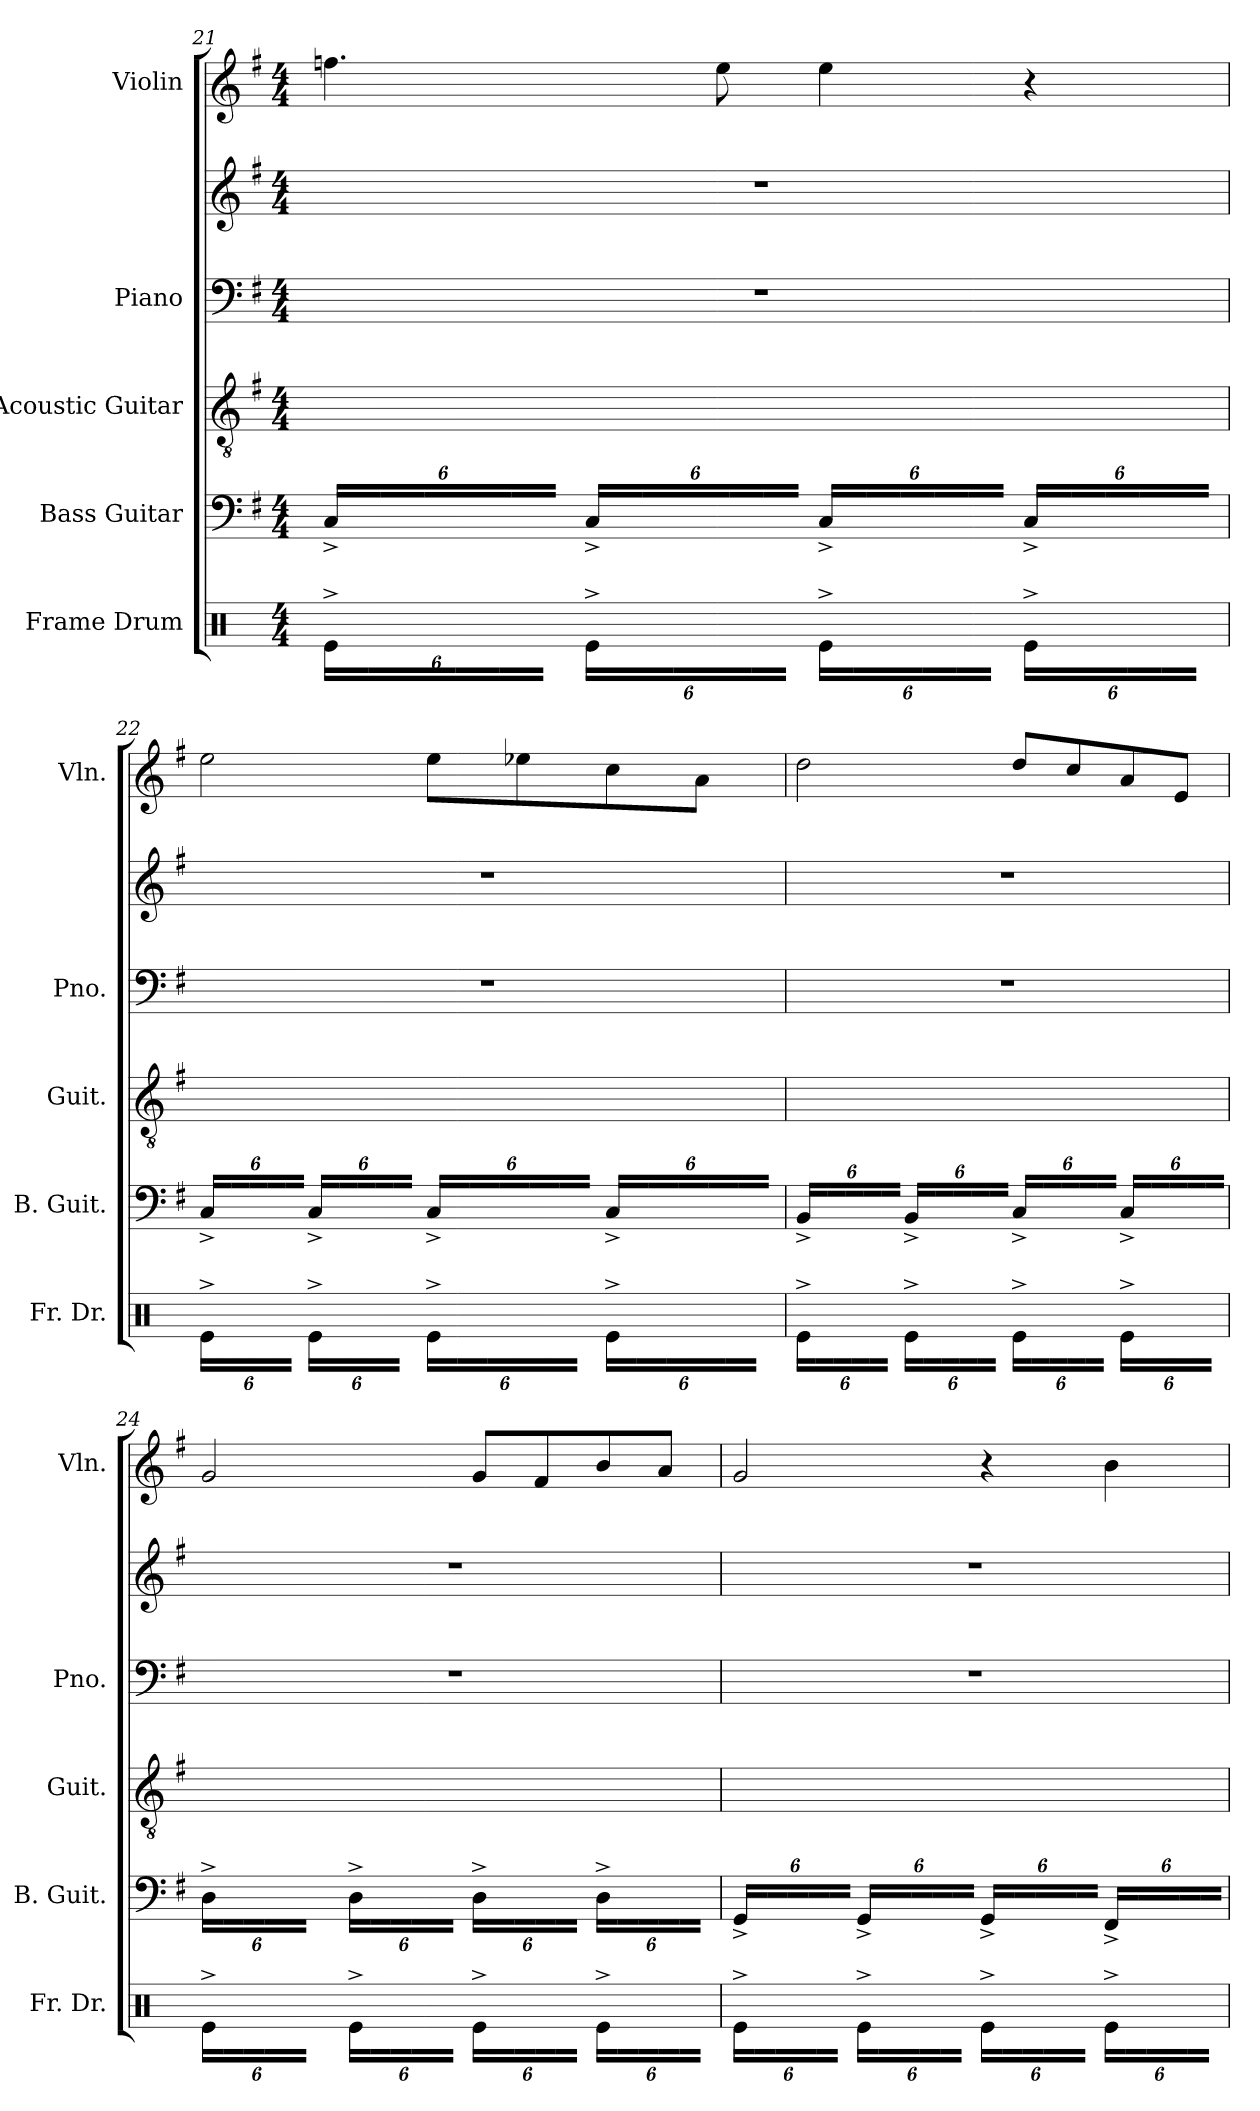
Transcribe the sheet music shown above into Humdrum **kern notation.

**kern	**kern	**kern	**kern	**kern	**kern
*part5	*part4	*part3	*part2	*part2	*part1
*staff6	*staff5	*staff4	*staff3	*staff2	*staff1
*I"Frame Drum	*I"Bass Guitar	*I"Acoustic Guitar	*I"Piano	*	*I"Violin
*I'Fr. Dr.	*I'B. Guit.	*I'Guit.	*I'Pno.	*	*I'Vln.
!!LO:PB:g=z
*clefX	*clefF4	*clefGv2	*clefF4	*clefG2	*clefG2
*	*ITrd7c12	*	*	*	*
*k[]	*k[f#]	*k[f#]	*k[f#]	*k[f#]	*k[f#]
*M4/4	*M4/4	*M4/4	*M4/4	*M4/4	*M4/4
*Xbrackettup	*Xbrackettup	*Xbrackettup	*	*	*
=21	=21	=21	=21	=21	=21
24Re^\LL	24CC^/LL	24C/yy^ 24Fn/yy^ 24G/yy^ 24c/yy^ 24e/yy^LL	1r	1r	4.ffn\
24Re\yy	24CC/yy	24C/yy 24F/yy 24G/yy 24c/yy 24e/yy	.	.	.
24Re\yy	24CC/yy	24C/yy 24F/yy 24G/yy 24c/yy 24e/yy	.	.	.
24Re\yy	24CC/yy	24C/yy 24F/yy 24G/yy 24c/yy 24e/yy	.	.	.
24Re\yy	24CC/yy	24C/yy 24F/yy 24G/yy 24c/yy 24e/yy	.	.	.
24Re\JJyy	24CC/JJyy	24C/yy 24F/yy 24G/yy 24c/yy 24e/yyJJ	.	.	.
24Re^\LL	24CC^/LL	24C/yy^ 24F/yy^ 24G/yy^ 24c/yy^ 24e/yy^LL	.	.	.
24Re\yy	24CC/yy	24C/yy 24F/yy 24G/yy 24c/yy 24e/yy	.	.	.
24Re\yy	24CC/yy	24C/yy 24F/yy 24G/yy 24c/yy 24e/yy	.	.	.
24Re\yy	24CC/yy	24C/yy 24E/yy 24G/yy 24c/yy 24e/yy	.	.	8ee\
24Re\yy	24CC/yy	24C/yy 24E/yy 24G/yy 24c/yy 24e/yy	.	.	.
24Re\JJyy	24CC/JJyy	24C/yy 24E/yy 24G/yy 24c/yy 24e/yyJJ	.	.	.
24Re^\LL	24CC^/LL	24C/yy^ 24E/yy^ 24G/yy^ 24c/yy^ 24e/yy^LL	.	.	4ee\
24Re\yy	24CC/yy	24C/yy 24E/yy 24G/yy 24c/yy 24e/yy	.	.	.
24Re\yy	24CC/yy	24C/yy 24E/yy 24G/yy 24c/yy 24e/yy	.	.	.
24Re\yy	24CC/yy	24C/yy 24E/yy 24G/yy 24c/yy 24e/yy	.	.	.
24Re\yy	24CC/yy	24C/yy 24E/yy 24G/yy 24c/yy 24e/yy	.	.	.
24Re\JJyy	24CC/JJyy	24C/yy 24E/yy 24G/yy 24c/yy 24e/yyJJ	.	.	.
24Re^\LL	24CC^/LL	24C/yy^ 24E/yy^ 24G/yy^ 24c/yy^ 24e/yy^LL	.	.	4r
24Re\yy	24CC/yy	24C/yy 24E/yy 24G/yy 24c/yy 24e/yy	.	.	.
24Re\yy	24CC/yy	24C/yy 24E/yy 24G/yy 24c/yy 24e/yy	.	.	.
24Re\yy	24CC/yy	24C/yy 24E/yy 24G/yy 24c/yy 24e/yy	.	.	.
24Re\yy	24CC/yy	24C/yy 24E/yy 24G/yy 24c/yy 24e/yy	.	.	.
24Re\JJyy	24CC/JJyy	24C/yy 24E/yy 24G/yy 24c/yy 24e/yyJJ	.	.	.
!!LO:LB:g=z
=22	=22	=22	=22	=22	=22
24Re^\LL	24CC^/LL	24C/yy^ 24E/yy^ 24G/yy^ 24c/yy^ 24e/yy^LL	1r	1r	2ee\
24Re\yy	24CC/yy	24C/yy 24E/yy 24G/yy 24c/yy 24e/yy	.	.	.
24Re\yy	24CC/yy	24C/yy 24E/yy 24G/yy 24c/yy 24e/yy	.	.	.
24Re\yy	24CC/yy	24C/yy 24E/yy 24G/yy 24c/yy 24e/yy	.	.	.
24Re\yy	24CC/yy	24C/yy 24E/yy 24G/yy 24c/yy 24e/yy	.	.	.
24Re\JJyy	24CC/JJyy	24C/yy 24E/yy 24G/yy 24c/yy 24e/yyJJ	.	.	.
24Re^\LL	24CC^/LL	24C/yy^ 24E/yy^ 24G/yy^ 24c/yy^ 24e/yy^LL	.	.	.
24Re\yy	24CC/yy	24C/yy 24E/yy 24G/yy 24c/yy 24e/yy	.	.	.
24Re\yy	24CC/yy	24C/yy 24E/yy 24G/yy 24c/yy 24e/yy	.	.	.
24Re\yy	24CC/yy	24C/yy 24E/yy 24G/yy 24c/yy 24e/yy	.	.	.
24Re\yy	24CC/yy	24C/yy 24E/yy 24G/yy 24c/yy 24e/yy	.	.	.
24Re\JJyy	24CC/JJyy	24C/yy 24E/yy 24G/yy 24c/yy 24e/yyJJ	.	.	.
24Re^\LL	24CC^/LL	24C/yy^ 24F#/yy^ 24A/yy^ 24e-X/yy^ 24f#/yy^LL	.	.	8ee\L
24Re\yy	24CC/yy	24C/yy 24F#/yy 24A/yy 24e-/yy 24f#/yy	.	.	.
24Re\yy	24CC/yy	24C/yy 24F#/yy 24A/yy 24e-/yy 24f#/yy	.	.	.
24Re\yy	24CC/yy	24C/yy 24F#/yy 24A/yy 24e-/yy 24f#/yy	.	.	8ee-X\
24Re\yy	24CC/yy	24C/yy 24F#/yy 24A/yy 24e-/yy 24f#/yy	.	.	.
24Re\JJyy	24CC/JJyy	24C/yy 24F#/yy 24A/yy 24e-/yy 24f#/yyJJ	.	.	.
24Re^\LL	24CC^/LL	24C/yy^ 24F#/yy^ 24A/yy^ 24e-/yy^ 24f#/yy^LL	.	.	8cc\
24Re\yy	24CC/yy	24C/yy 24F#/yy 24A/yy 24e-/yy 24f#/yy	.	.	.
24Re\yy	24CC/yy	24C/yy 24F#/yy 24A/yy 24e-/yy 24f#/yy	.	.	.
24Re\yy	24CC/yy	24C/yy 24D/yy 24A/yy 24d/yy 24f#/yy	.	.	8a\J
24Re\yy	24CC/yy	24C/yy 24D/yy 24A/yy 24d/yy 24f#/yy	.	.	.
24Re\JJyy	24CC/JJyy	24C/yy 24D/yy 24A/yy 24d/yy 24f#/yyJJ	.	.	.
!!LO:LB:g=z
=23	=23	=23	=23	=23	=23
24Re^\LL	24BBB^/LL	24BB/yy^ 24D/yy^ 24G/yy^ 24d/yy^ 24g/yy^LL	1r	1r	2dd\
24Re\yy	24BBB/yy	24BB/yy 24D/yy 24G/yy 24d/yy 24g/yy	.	.	.
24Re\yy	24BBB/yy	24BB/yy 24D/yy 24G/yy 24d/yy 24g/yy	.	.	.
24Re\yy	24BBB/yy	24BB/yy 24D/yy 24G/yy 24d/yy 24g/yy	.	.	.
24Re\yy	24BBB/yy	24BB/yy 24D/yy 24G/yy 24d/yy 24g/yy	.	.	.
24Re\JJyy	24BBB/JJyy	24BB/yy 24D/yy 24G/yy 24d/yy 24g/yyJJ	.	.	.
24Re^\LL	24BBB^/LL	24BB/yy^ 24D/yy^ 24G/yy^ 24d/yy^ 24g/yy^LL	.	.	.
24Re\yy	24BBB/yy	24BB/yy 24D/yy 24G/yy 24d/yy 24g/yy	.	.	.
24Re\yy	24BBB/yy	24BB/yy 24D/yy 24G/yy 24d/yy 24g/yy	.	.	.
24Re\yy	24BBB/yy	24BB/yy 24D/yy 24G/yy 24d/yy 24g/yy	.	.	.
24Re\yy	24BBB/yy	24BB/yy 24D/yy 24G/yy 24d/yy 24g/yy	.	.	.
24Re\JJyy	24BBB/JJyy	24BB/yy 24D/yy 24G/yy 24d/yy 24g/yyJJ	.	.	.
24Re^\LL	24CC^/LL	24C/yy^ 24E/yy^ 24G/yy^ 24c/yy^ 24e/yy^LL	.	.	8dd/L
24Re\yy	24CC/yy	24C/yy 24E/yy 24G/yy 24c/yy 24e/yy	.	.	.
24Re\yy	24CC/yy	24C/yy 24E/yy 24G/yy 24c/yy 24e/yy	.	.	.
24Re\yy	24CC/yy	24C/yy 24E/yy 24G/yy 24c/yy 24e/yy	.	.	8cc/
24Re\yy	24CC/yy	24C/yy 24E/yy 24G/yy 24c/yy 24e/yy	.	.	.
24Re\JJyy	24CC/JJyy	24C/yy 24E/yy 24G/yy 24c/yy 24e/yyJJ	.	.	.
24Re^\LL	24CC^/LL	24C/yy^ 24E/yy^ 24A/yy^ 24c/yy^ 24e/yy^LL	.	.	8a/
24Re\yy	24CC/yy	24C/yy 24E/yy 24A/yy 24c/yy 24e/yy	.	.	.
24Re\yy	24CC/yy	24C/yy 24E/yy 24A/yy 24c/yy 24e/yy	.	.	.
24Re\yy	24CC/yy	24C/yy 24E/yy 24A/yy 24c/yy 24e/yy	.	.	8e/J
24Re\yy	24CC/yy	24C/yy 24E/yy 24A/yy 24c/yy 24e/yy	.	.	.
24Re\JJyy	24CC/JJyy	24C/yy 24E/yy 24A/yy 24c/yy 24e/yyJJ	.	.	.
!!LO:PB:g=z
=24	=24	=24	=24	=24	=24
24Re^\LL	24DD^\LL	24D/yy^ 24B/yy^ 24d/yy^ 24g/yy^LL	1r	1r	2g/
24Re\yy	24DD\yy	24D/yy 24B/yy 24d/yy 24g/yy	.	.	.
24Re\yy	24DD\yy	24D/yy 24B/yy 24d/yy 24g/yy	.	.	.
24Re\yy	24DD\yy	24D/yy 24B/yy 24d/yy 24g/yy	.	.	.
24Re\yy	24DD\yy	24D/yy 24B/yy 24d/yy 24g/yy	.	.	.
24Re\JJyy	24DD\JJyy	24D/yy 24B/yy 24d/yy 24g/yyJJ	.	.	.
24Re^\LL	24DD^\LL	24D/yy^ 24B-X/yy^ 24d-X/yy^ 24g/yy^LL	.	.	.
24Re\yy	24DD\yy	24D/yy 24B-/yy 24d-/yy 24g/yy	.	.	.
24Re\yy	24DD\yy	24D/yy 24B-/yy 24d-/yy 24g/yy	.	.	.
24Re\yy	24DD\yy	24D/yy 24B-/yy 24d-/yy 24g/yy	.	.	.
24Re\yy	24DD\yy	24D/yy 24B-/yy 24d-/yy 24g/yy	.	.	.
24Re\JJyy	24DD\JJyy	24D/yy 24B-/yy 24d-/yy 24g/yyJJ	.	.	.
24Re^\LL	24DD^\LL	24D\yy^ 24A\yy^ 24c\yy^ 24g\yy^LL	.	.	8g/L
24Re\yy	24DD\yy	24D\yy 24A\yy 24c\yy 24g\yy	.	.	.
24Re\yy	24DD\yy	24D\yy 24A\yy 24c\yy 24g\yy	.	.	.
24Re\yy	24DD\yy	24D\yy 24A\yy 24c\yy 24f#\yy	.	.	8f#/
24Re\yy	24DD\yy	24D\yy 24A\yy 24c\yy 24f#\yy	.	.	.
24Re\JJyy	24DD\JJyy	24D\yy 24A\yy 24c\yy 24f#\yyJJ	.	.	.
24Re^\LL	24DD^\LL	24D/yy^ 24A/yy^ 24c/yy^ 24e/yy^LL	.	.	8b/
24Re\yy	24DD\yy	24D/yy 24A/yy 24c/yy 24e/yy	.	.	.
24Re\yy	24DD\yy	24D/yy 24A/yy 24c/yy 24e/yy	.	.	.
24Re\yy	24DD\yy	24D/yy 24A/yy 24c/yy 24f#/yy	.	.	8a/J
24Re\yy	24DD\yy	24D/yy 24A/yy 24c/yy 24f#/yy	.	.	.
24Re\JJyy	24DD\JJyy	24D/yy 24A/yy 24c/yy 24f#/yyJJ	.	.	.
!!LO:LB:g=z
=25	=25	=25	=25	=25	=25
24Re^\LL	24GGG^/LL	24GG/yy^ 24BB/yy^ 24D/yy^ 24G/yy^ 24B/yy^ 24g/yy^LL	1r	1r	2g/
24Re\yy	24GGG/yy	24GG/yy 24BB/yy 24D/yy 24G/yy 24B/yy 24g/yy	.	.	.
24Re\yy	24GGG/yy	24GG/yy 24BB/yy 24D/yy 24G/yy 24B/yy 24g/yy	.	.	.
24Re\yy	24GGG/yy	24GG/yy 24BB/yy 24D/yy 24G/yy 24B/yy 24g/yy	.	.	.
24Re\yy	24GGG/yy	24GG/yy 24BB/yy 24D/yy 24G/yy 24B/yy 24g/yy	.	.	.
24Re\JJyy	24GGG/JJyy	24GG/yy 24BB/yy 24D/yy 24G/yy 24B/yy 24g/yyJJ	.	.	.
24Re^\LL	24GGG^/LL	24GG/yy^ 24BB/yy^ 24D/yy^ 24G/yy^ 24B/yy^ 24g/yy^LL	.	.	.
24Re\yy	24GGG/yy	24GG/yy 24BB/yy 24D/yy 24G/yy 24B/yy 24g/yy	.	.	.
24Re\yy	24GGG/yy	24GG/yy 24BB/yy 24D/yy 24G/yy 24B/yy 24g/yy	.	.	.
24Re\yy	24GGG/yy	24GG/yy 24BB/yy 24D/yy 24G/yy 24B/yy 24g/yy	.	.	.
24Re\yy	24GGG/yy	24GG/yy 24BB/yy 24D/yy 24G/yy 24B/yy 24g/yy	.	.	.
24Re\JJyy	24GGG/JJyy	24GG/yy 24BB/yy 24D/yy 24G/yy 24B/yy 24g/yyJJ	.	.	.
24Re^\LL	24GGG^/LL	24GG/yy^ 24BB/yy^ 24D/yy^ 24G/yy^ 24B/yy^ 24g/yy^LL	.	.	4r
24Re\yy	24GGG/yy	24GG/yy 24BB/yy 24D/yy 24G/yy 24B/yy 24g/yy	.	.	.
24Re\yy	24GGG/yy	24GG/yy 24BB/yy 24D/yy 24G/yy 24B/yy 24g/yy	.	.	.
24Re\yy	24GGG/yy	24GG/yy 24BB/yy 24D/yy 24G/yy 24B/yy 24g/yy	.	.	.
24Re\yy	24GGG/yy	24GG/yy 24BB/yy 24D/yy 24G/yy 24B/yy 24g/yy	.	.	.
24Re\JJyy	24GGG/JJyy	24GG/yy 24BB/yy 24D/yy 24G/yy 24B/yy 24g/yyJJ	.	.	.
24Re^\LL	24FFF#^/LL	24GG/yy^ 24BB/yy^ 24D/yy^ 24G/yy^ 24B/yy^ 24g/yy^LL	.	.	4b\
24Re\yy	24FFF#/yy	24GG/yy 24BB/yy 24D/yy 24G/yy 24B/yy 24g/yy	.	.	.
24Re\yy	24FFF#/yy	24GG/yy 24BB/yy 24D/yy 24G/yy 24B/yy 24g/yy	.	.	.
24Re\yy	24FFF#/yy	24GG/yy 24BB/yy 24D/yy 24G/yy 24B/yy 24g/yy	.	.	.
24Re\yy	24FFF#/yy	24GG/yy 24BB/yy 24D/yy 24G/yy 24B/yy 24g/yy	.	.	.
24Re\JJyy	24FFF#/JJyy	24GG/yy 24BB/yy 24D/yy 24G/yy 24B/yy 24g/yyJJ	.	.	.
=	=	=	=	=	=
*-	*-	*-	*-	*-	*-
